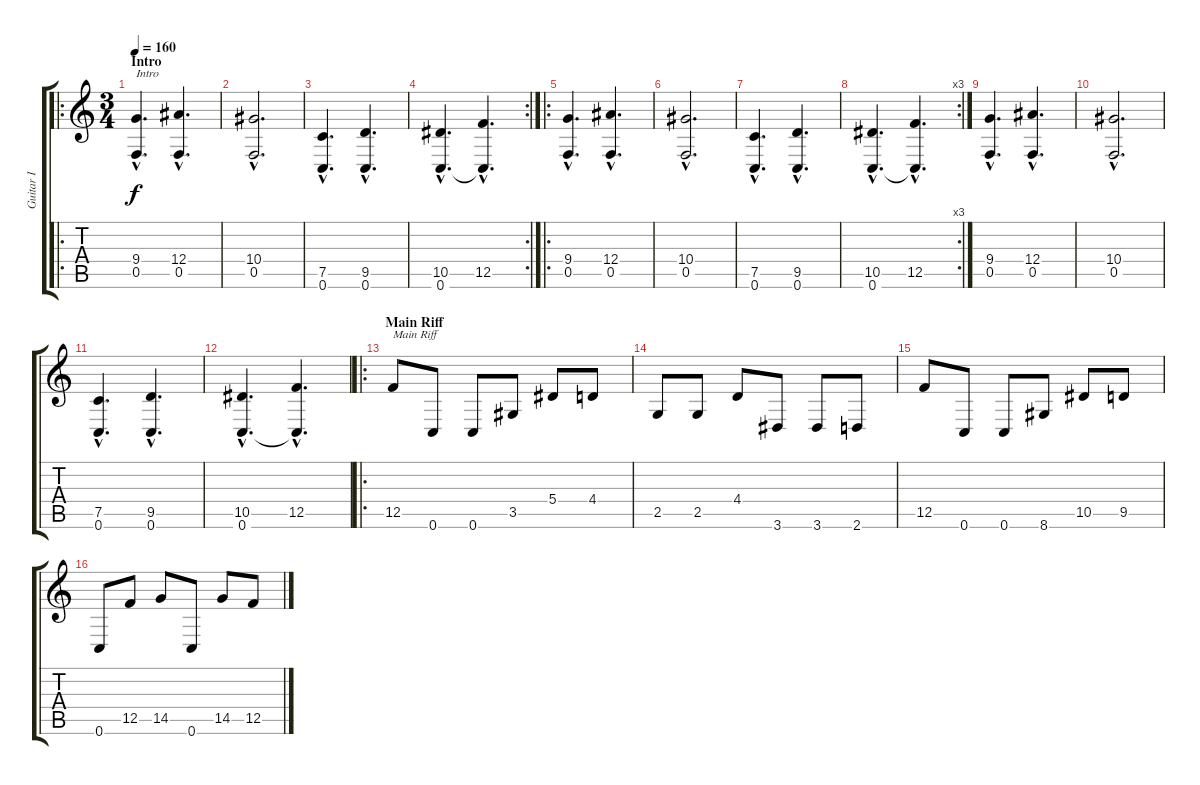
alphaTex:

\track ("Guitar I" "Guitar I") {instrument distortionguitar}
\staff {score tabs}
\tuning (C4 G3 Eb3 Bb2 F2 C2) {hide}
\ro
\ts (3 4)
\section ("" "Intro")
\tempo 160
\clef g2
\ks c
(9.4{hac} 0.5{hac}).4{d txt "Intro" dy f instrument distortionguitar} (12.4{hac} 0.5{hac}).4{d} |
(10.4{hac} 0.5{hac}).2{d} |
(7.5{hac} 0.6{hac}).4{d} (9.5{hac} 0.6{hac}).4{d} |
\rc 2
(10.5{hac} 0.6{hac}).4{d} (12.5{hac} 0.6{hac t}).4{d} |
\ro
(9.4{hac} 0.5{hac}).4{d} (12.4{hac} 0.5{hac}).4{d} |
(10.4{hac} 0.5{hac}).2{d} |
(7.5{hac} 0.6{hac}).4{d} (9.5{hac} 0.6{hac}).4{d} |
\rc 3
(10.5{hac} 0.6{hac}).4{d} (12.5{hac} 0.6{hac t}).4{d} |
(9.4{hac} 0.5{hac}).4{d} (12.4{hac} 0.5{hac}).4{d} |
(10.4{hac} 0.5{hac}).2{d} |
(7.5{hac} 0.6{hac}).4{d} (9.5{hac} 0.6{hac}).4{d} |
(10.5{hac} 0.6{hac}).4{d} (12.5{hac} 0.6{hac t}).4{d} |
\ro
\section ("" "Main Riff")
12.5.8{txt "Main Riff"} 0.6.8 0.6.8 3.5.8 5.4.8 4.4.8 |
2.5.8 2.5.8 4.4.8 3.6.8 3.6.8 2.6.8 |
12.5.8 0.6.8 0.6.8 8.6.8 10.5.8 9.5.8 |
0.6.8 12.5.8 14.5.8 0.6.8 14.5.8 12.5.8
